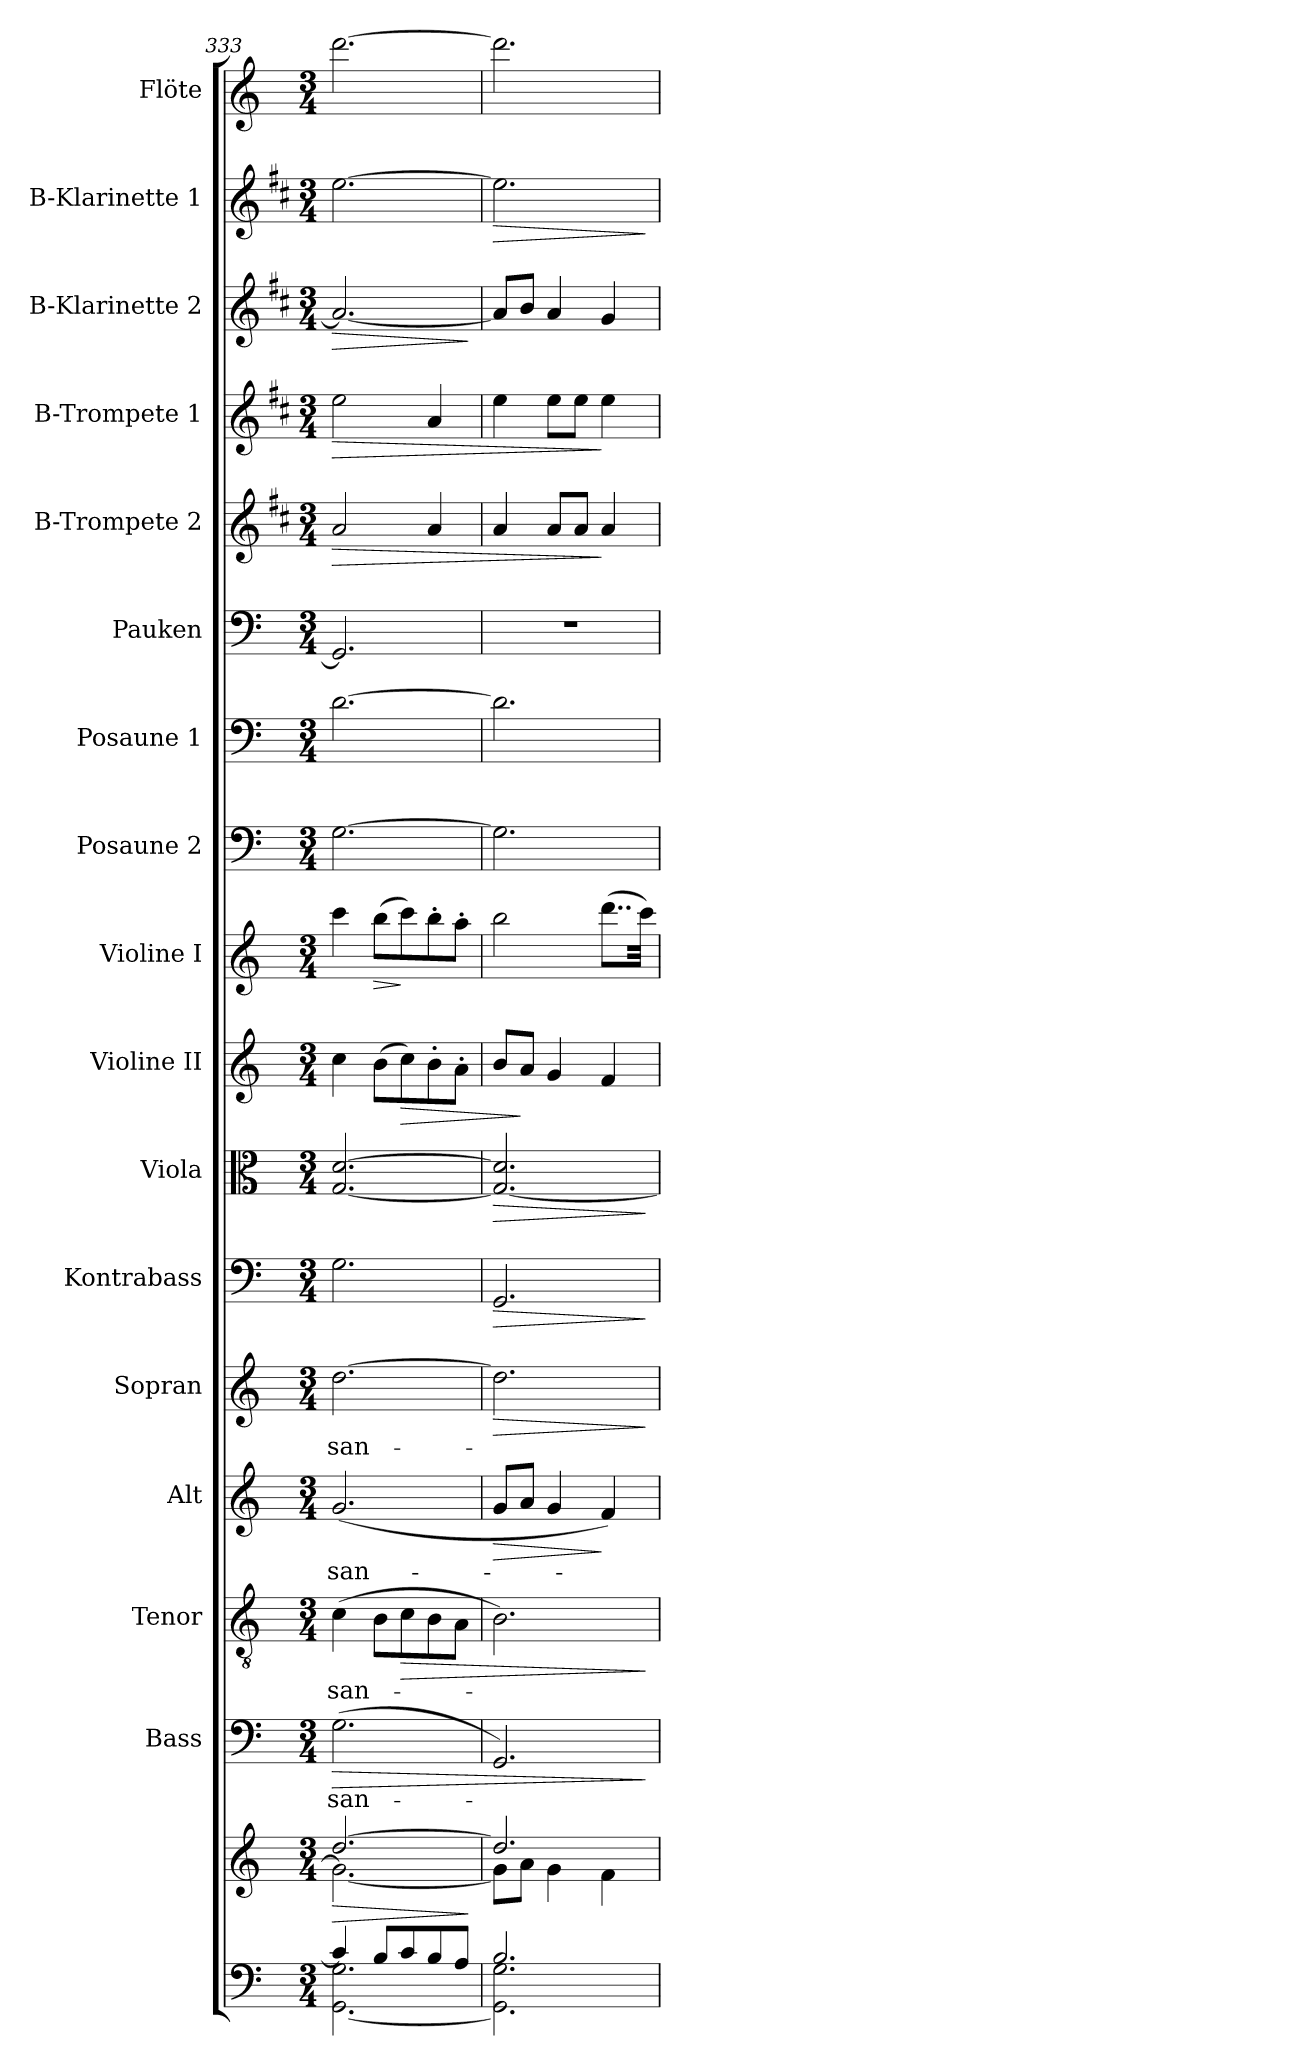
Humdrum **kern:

**kern	**kern	**dynam	**kern	**text	**dynam	**kern	**text	**dynam	**kern	**text	**dynam	**kern	**text	**dynam	**kern	**dynam	**kern	**dynam	**kern	**dynam	**kern	**dynam	**kern	**kern	**kern	**kern	**dynam	**kern	**dynam	**kern	**dynam	**kern	**dynam	**kern
*part17	*part17	*part17	*part16	*part16	*part16	*part15	*part15	*part15	*part14	*part14	*part14	*part13	*part13	*part13	*part12	*part12	*part11	*part11	*part10	*part10	*part9	*part9	*part8	*part7	*part6	*part5	*part5	*part4	*part4	*part3	*part3	*part2	*part2	*part1
*staff18	*staff17	*staff17/18	*staff16	*staff16	*staff16	*staff15	*staff15	*staff15	*staff14	*staff14	*staff14	*staff13	*staff13	*staff13	*staff12	*staff12	*staff11	*staff11	*staff10	*staff10	*staff9	*staff9	*staff8	*staff7	*staff6	*staff5	*staff5	*staff4	*staff4	*staff3	*staff3	*staff2	*staff2	*staff1
*	*	*	*I"Bass	*	*	*I"Tenor	*	*	*I"Alt	*	*	*I"Sopran	*	*	*I"Kontrabass	*	*I"Viola	*	*I"Violine II	*	*I"Violine I	*	*I"Posaune 2	*I"Posaune 1	*I"Pauken	*I"B-Trompete 2	*	*I"B-Trompete 1	*	*I"B-Klarinette 2	*	*I"B-Klarinette 1	*	*I"Flöte
*	*	*	*I'B.	*	*	*I'T.	*	*	*I'A.	*	*	*I'S.	*	*	*I'Kb.	*	*I'Vla.	*	*I'Vl. II	*	*I'Vl. I	*	*I'Pos. 2	*I'Pos. 1	*I'Pk.	*I'B Trp. 2	*	*I'B Trp. 1	*	*I'B Kl. 2	*	*I'B Kl. 1	*	*I'Fl.
*clefF4	*clefG2	*	*clefF4	*	*	*clefGv2	*	*	*clefG2	*	*	*clefG2	*	*	*clefF4	*	*clefC3	*	*clefG2	*	*clefG2	*	*clefF4	*clefF4	*clefF4	*clefG2	*	*clefG2	*	*clefG2	*	*clefG2	*	*clefG2
*	*	*	*	*	*	*	*	*	*	*	*	*	*	*	*ITrd7c12	*	*	*	*	*	*	*	*	*	*	*ITrd1c2	*	*ITrd1c2	*	*ITrd1c2	*	*ITrd1c2	*	*
*k[]	*k[]	*	*k[]	*	*	*k[]	*	*	*k[]	*	*	*k[]	*	*	*k[]	*	*k[]	*	*k[]	*	*k[]	*	*k[]	*k[]	*k[]	*k[]	*	*k[]	*	*k[]	*	*k[]	*	*k[]
*C:	*C:	*	*C:	*	*	*C:	*	*	*C:	*	*	*C:	*	*	*C:	*	*C:	*	*C:	*	*C:	*	*C:	*C:	*C:	*C:	*	*C:	*	*C:	*	*C:	*	*C:
*M3/4	*M3/4	*	*M3/4	*	*	*M3/4	*	*	*M3/4	*	*	*M3/4	*	*	*M3/4	*	*M3/4	*	*M3/4	*	*M3/4	*	*M3/4	*M3/4	*M3/4	*M3/4	*	*M3/4	*	*M3/4	*	*M3/4	*	*M3/4
=333	=333	=333	=333	=333	=333	=333	=333	=333	=333	=333	=333	=333	=333	=333	=333	=333	=333	=333	=333	=333	=333	=333	=333	=333	=333	=333	=333	=333	=333	=333	=333	=333	=333	=333
*^	*	*	*	*	*	*	*	*	*	*	*	*	*	*	*	*	*	*	*	*	*	*	*	*	*	*	*	*	*	*	*	*	*	*
!	!	!	!LO:HP:b	!	!LO:LY:b	!LO:HP:b	!	!LO:LY:b	!	!	!LO:LY:b	!	!	!LO:LY:b	!	!	!	!	!	!	!	!	!	!	!	!	!	!LO:HP:b	!	!LO:HP:b	!	!LO:HP:b	!	!	!
*	*	*^	*	*	*	*	*	*	*	*	*	*	*	*	*	*	*	*	*	*	*	*	*	*	*	*	*	*	*	*	*	*	*	*	*
4c/]	[<2.GG\ 2.G\	[>2.dd/	2.g\_	>	(>2.G\	-san-	>	(>4c\	-san-	.	(<2.g/	-san-	.	[2.dd\	-san-	.	2.GG\	.	[2.G/ [2.d/	.	4cc\	.	4ccc\	.	[2.G\	[2.d\	2.GG/]	2g/	>	2dd\	>	2.g/_	>	[2.dd\	.	[2.ddd\
!	!	!	!	!	!	!	!	!	!	!	!	!	!	!	!	!	!	!	!	!	!	!	!	!LO:HP:b	!	!	!	!	!	!	!	!	!	!	!	!
8B/L	.	.	.	.	.	.	.	8B\L	.	.	.	.	.	.	.	.	.	.	.	.	(>8b\L	.	(>8bb\L	>	.	.	.	.	.	.	.	.	.	.	.	.
!	!	!	!	!	!	!	!	!	!	!LO:HP:b	!	!	!	!	!	!	!	!	!	!	!	!LO:HP:b	!	!	!	!	!	!	!	!	!	!	!	!	!	!
8c/	.	.	.	.	.	.	.	8c\	.	>	.	.	.	.	.	.	.	.	.	.	8cc\)	>	8ccc\)	]	.	.	.	.	.	.	.	.	.	.	.	.
8B/	.	.	.	.	.	.	.	8B\	.	.	.	.	.	.	.	.	.	.	.	.	8b'>\	.	8bb'>\	.	.	.	.	4g/	.	4g/	.	.	.	.	.	.
8A/J	.	.	.	.	.	.	.	8A\J	.	.	.	.	.	.	.	.	.	.	.	.	8a'>\J	.	8aa'>\J	.	.	.	.	.	.	.	.	.	.	.	.	.
*v	*v	*	*	*	*	*	*	*	*	*	*	*	*	*	*	*	*	*	*	*	*	*	*	*	*	*	*	*	*	*	*	*	*	*	*	*
*	*v	*v	*	*	*	*	*	*	*	*	*	*	*	*	*	*	*	*	*	*	*	*	*	*	*	*	*	*	*	*	*	*	*	*	*
.	.	]	.	.	.	.	.	.	.	.	.	.	.	.	.	.	.	.	.	.	.	.	.	.	.	.	.	.	.	.	]	.	.	.
=334	=334	=334	=334	=334	=334	=334	=334	=334	=334	=334	=334	=334	=334	=334	=334	=334	=334	=334	=334	=334	=334	=334	=334	=334	=334	=334	=334	=334	=334	=334	=334	=334	=334	=334
*^	*^	*	*	*	*	*	*	*	*	*	*	*	*	*	*	*	*	*	*	*	*	*	*	*	*	*	*	*	*	*	*	*	*	*
!	!	!	!	!	!	!	!	!	!	!	!	!	!LO:HP:b	!	!	!LO:HP:b	!	!LO:HP:b	!	!LO:HP:b	!	!	!	!	!	!	!	!	!	!	!	!	!	!	!LO:HP:b	!
2.B/	2.GG\] 2.G\	2.dd/]	8g\L]	.	2.GG/)	.	.	2.B\)	.	.	8g/L	.	>	2.dd\]	.	>	2.GGG/	>	2.G/_ 2.d/]	>	8b/L	.	2bb\	.	2.G\]	2.d\]	2.r	4g/	.	4dd\	.	8g/L]	.	2.dd\]	>	2.ddd\]
.	.	.	8a\J	.	.	.	.	.	.	.	8a/J	.	.	.	.	.	.	.	.	.	8a/J	]	.	.	.	.	.	.	.	.	.	8a/J	.	.	.	.
.	.	.	4g\	.	.	.	.	.	.	.	4g/	.	.	.	.	.	.	.	.	.	4g/	.	.	.	.	.	.	8g/L	.	8dd\L	.	4g/	.	.	.	.
.	.	.	.	.	.	.	.	.	.	.	.	.	.	.	.	.	.	.	.	.	.	.	.	.	.	.	.	8g/J	.	8dd\J	.	.	.	.	.	.
.	.	.	4f\	.	.	.	.	.	.	.	4f/)	.	]	.	.	.	.	.	.	.	4f/	.	(>8..ddd\L	.	.	.	.	4g/	]	4dd\	]	4f/	.	.	.	.
.	.	.	.	.	.	.	.	.	.	.	.	.	.	.	.	.	.	.	.	.	.	.	32ccc\Jkk)	.	.	.	.	.	.	.	.	.	.	.	.	.
*v	*v	*	*	*	*	*	*	*	*	*	*	*	*	*	*	*	*	*	*	*	*	*	*	*	*	*	*	*	*	*	*	*	*	*	*	*
*	*v	*v	*	*	*	*	*	*	*	*	*	*	*	*	*	*	*	*	*	*	*	*	*	*	*	*	*	*	*	*	*	*	*	*	*
.	.	.	.	.	]	.	.	]	.	.	.	.	.	]	.	]	.	]	.	.	.	.	.	.	.	.	.	.	.	.	.	.	]	.
=	=	=	=	=	=	=	=	=	=	=	=	=	=	=	=	=	=	=	=	=	=	=	=	=	=	=	=	=	=	=	=	=	=	=
*-	*-	*-	*-	*-	*-	*-	*-	*-	*-	*-	*-	*-	*-	*-	*-	*-	*-	*-	*-	*-	*-	*-	*-	*-	*-	*-	*-	*-	*-	*-	*-	*-	*-	*-
